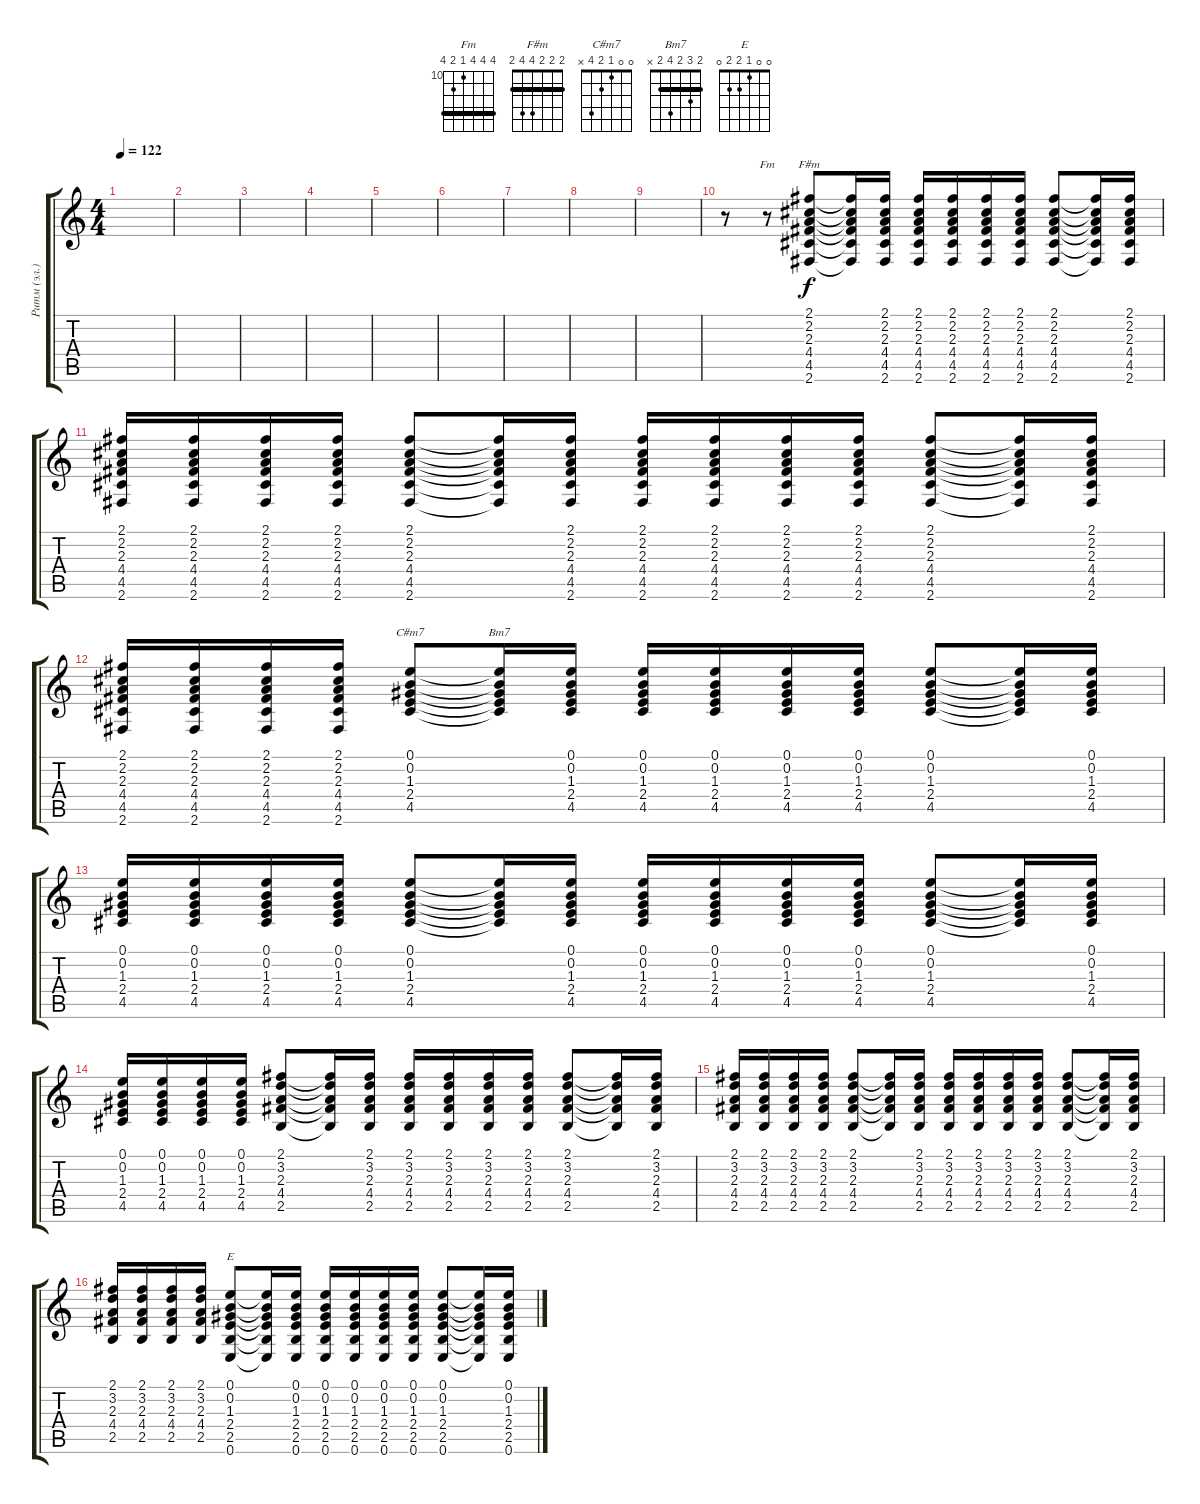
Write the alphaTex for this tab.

\track ("Ритм (эл.)" "Ритм (эл.)") {instrument electricguitarclean}
\staff {score tabs}
\tuning (E4 B3 G3 D3 A2 E2) {hide}
\chord ("Fm" 13 13 13 10 11 13) {firstfret 10 barre 13}
\chord ("F#m" 2 2 2 4 4 2) {barre 2}
\chord ("C#m7" 0 0 1 2 4 x)
\chord ("Bm7" 2 3 2 4 2 x) {barre 2}
\chord ("E" 0 0 1 2 2 0)
\ts (4 4)
\tempo 122
\clef g2
\ks c
|
|
|
|
|
|
|
|
|
r.8 r.8{ch "Fm"} (2.1 2.2 2.3 4.4 4.5 2.6).8{ch "F#m"} (2.1{t} 2.2{t} 2.3{t} 4.4{t} 4.5{t} 2.6{t}).16 (2.1 2.2 2.3 4.4 4.5 2.6).16 (2.1 2.2 2.3 4.4 4.5 2.6).16 (2.1 2.2 2.3 4.4 4.5 2.6).16 (2.1 2.2 2.3 4.4 4.5 2.6).16 (2.1 2.2 2.3 4.4 4.5 2.6).16 (2.1 2.2 2.3 4.4 4.5 2.6).8 (2.1{t} 2.2{t} 2.3{t} 4.4{t} 4.5{t} 2.6{t}).16 (2.1 2.2 2.3 4.4 4.5 2.6).16 |
(2.1 2.2 2.3 4.4 4.5 2.6).16 (2.1 2.2 2.3 4.4 4.5 2.6).16 (2.1 2.2 2.3 4.4 4.5 2.6).16 (2.1 2.2 2.3 4.4 4.5 2.6).16 (2.1 2.2 2.3 4.4 4.5 2.6).8 (2.1{t} 2.2{t} 2.3{t} 4.4{t} 4.5{t} 2.6{t}).16 (2.1 2.2 2.3 4.4 4.5 2.6).16 (2.1 2.2 2.3 4.4 4.5 2.6).16 (2.1 2.2 2.3 4.4 4.5 2.6).16 (2.1 2.2 2.3 4.4 4.5 2.6).16 (2.1 2.2 2.3 4.4 4.5 2.6).16 (2.1 2.2 2.3 4.4 4.5 2.6).8 (2.1{t} 2.2{t} 2.3{t} 4.4{t} 4.5{t} 2.6{t}).16 (2.1 2.2 2.3 4.4 4.5 2.6).16 |
(2.1 2.2 2.3 4.4 4.5 2.6).16 (2.1 2.2 2.3 4.4 4.5 2.6).16 (2.1 2.2 2.3 4.4 4.5 2.6).16 (2.1 2.2 2.3 4.4 4.5 2.6).16 (0.1 0.2 1.3 2.4 4.5).8{ch "C#m7"} (0.1{t} 0.2{t} 1.3{t} 2.4{t} 4.5{t}).16{ch "Bm7"} (0.1 0.2 1.3 2.4 4.5).16 (0.1 0.2 1.3 2.4 4.5).16 (0.1 0.2 1.3 2.4 4.5).16 (0.1 0.2 1.3 2.4 4.5).16 (0.1 0.2 1.3 2.4 4.5).16 (0.1 0.2 1.3 2.4 4.5).8 (0.1{t} 0.2{t} 1.3{t} 2.4{t} 4.5{t}).16 (0.1 0.2 1.3 2.4 4.5).16 |
(0.1 0.2 1.3 2.4 4.5).16 (0.1 0.2 1.3 2.4 4.5).16 (0.1 0.2 1.3 2.4 4.5).16 (0.1 0.2 1.3 2.4 4.5).16 (0.1 0.2 1.3 2.4 4.5).8 (0.1{t} 0.2{t} 1.3{t} 2.4{t} 4.5{t}).16 (0.1 0.2 1.3 2.4 4.5).16 (0.1 0.2 1.3 2.4 4.5).16 (0.1 0.2 1.3 2.4 4.5).16 (0.1 0.2 1.3 2.4 4.5).16 (0.1 0.2 1.3 2.4 4.5).16 (0.1 0.2 1.3 2.4 4.5).8 (0.1{t} 0.2{t} 1.3{t} 2.4{t} 4.5{t}).16 (0.1 0.2 1.3 2.4 4.5).16 |
(0.1 0.2 1.3 2.4 4.5).16 (0.1 0.2 1.3 2.4 4.5).16 (0.1 0.2 1.3 2.4 4.5).16 (0.1 0.2 1.3 2.4 4.5).16 (2.1 3.2 2.3 4.4 2.5).8 (2.1{t} 3.2{t} 2.3{t} 4.4{t} 2.5{t}).16 (2.1 3.2 2.3 4.4 2.5).16 (2.1 3.2 2.3 4.4 2.5).16 (2.1 3.2 2.3 4.4 2.5).16 (2.1 3.2 2.3 4.4 2.5).16 (2.1 3.2 2.3 4.4 2.5).16 (2.1 3.2 2.3 4.4 2.5).8 (2.1{t} 3.2{t} 2.3{t} 4.4{t} 2.5{t}).16 (2.1 3.2 2.3 4.4 2.5).16 |
(2.1 3.2 2.3 4.4 2.5).16 (2.1 3.2 2.3 4.4 2.5).16 (2.1 3.2 2.3 4.4 2.5).16 (2.1 3.2 2.3 4.4 2.5).16 (2.1 3.2 2.3 4.4 2.5).8 (2.1{t} 3.2{t} 2.3{t} 4.4{t} 2.5{t}).16 (2.1 3.2 2.3 4.4 2.5).16 (2.1 3.2 2.3 4.4 2.5).16 (2.1 3.2 2.3 4.4 2.5).16 (2.1 3.2 2.3 4.4 2.5).16 (2.1 3.2 2.3 4.4 2.5).16 (2.1 3.2 2.3 4.4 2.5).8 (2.1{t} 3.2{t} 2.3{t} 4.4{t} 2.5{t}).16 (2.1 3.2 2.3 4.4 2.5).16 |
(2.1 3.2 2.3 4.4 2.5).16 (2.1 3.2 2.3 4.4 2.5).16 (2.1 3.2 2.3 4.4 2.5).16 (2.1 3.2 2.3 4.4 2.5).16 (0.1 0.2 1.3 2.4 2.5 0.6).8{ch "E"} (0.1{t} 0.2{t} 1.3{t} 2.4{t} 2.5{t} 0.6{t}).16 (0.1 0.2 1.3 2.4 2.5 0.6).16 (0.1 0.2 1.3 2.4 2.5 0.6).16 (0.1 0.2 1.3 2.4 2.5 0.6).16 (0.1 0.2 1.3 2.4 2.5 0.6).16 (0.1 0.2 1.3 2.4 2.5 0.6).16 (0.1 0.2 1.3 2.4 2.5 0.6).8 (0.1{t} 0.2{t} 1.3{t} 2.4{t} 2.5{t} 0.6{t}).16 (0.1 0.2 1.3 2.4 2.5 0.6).16
